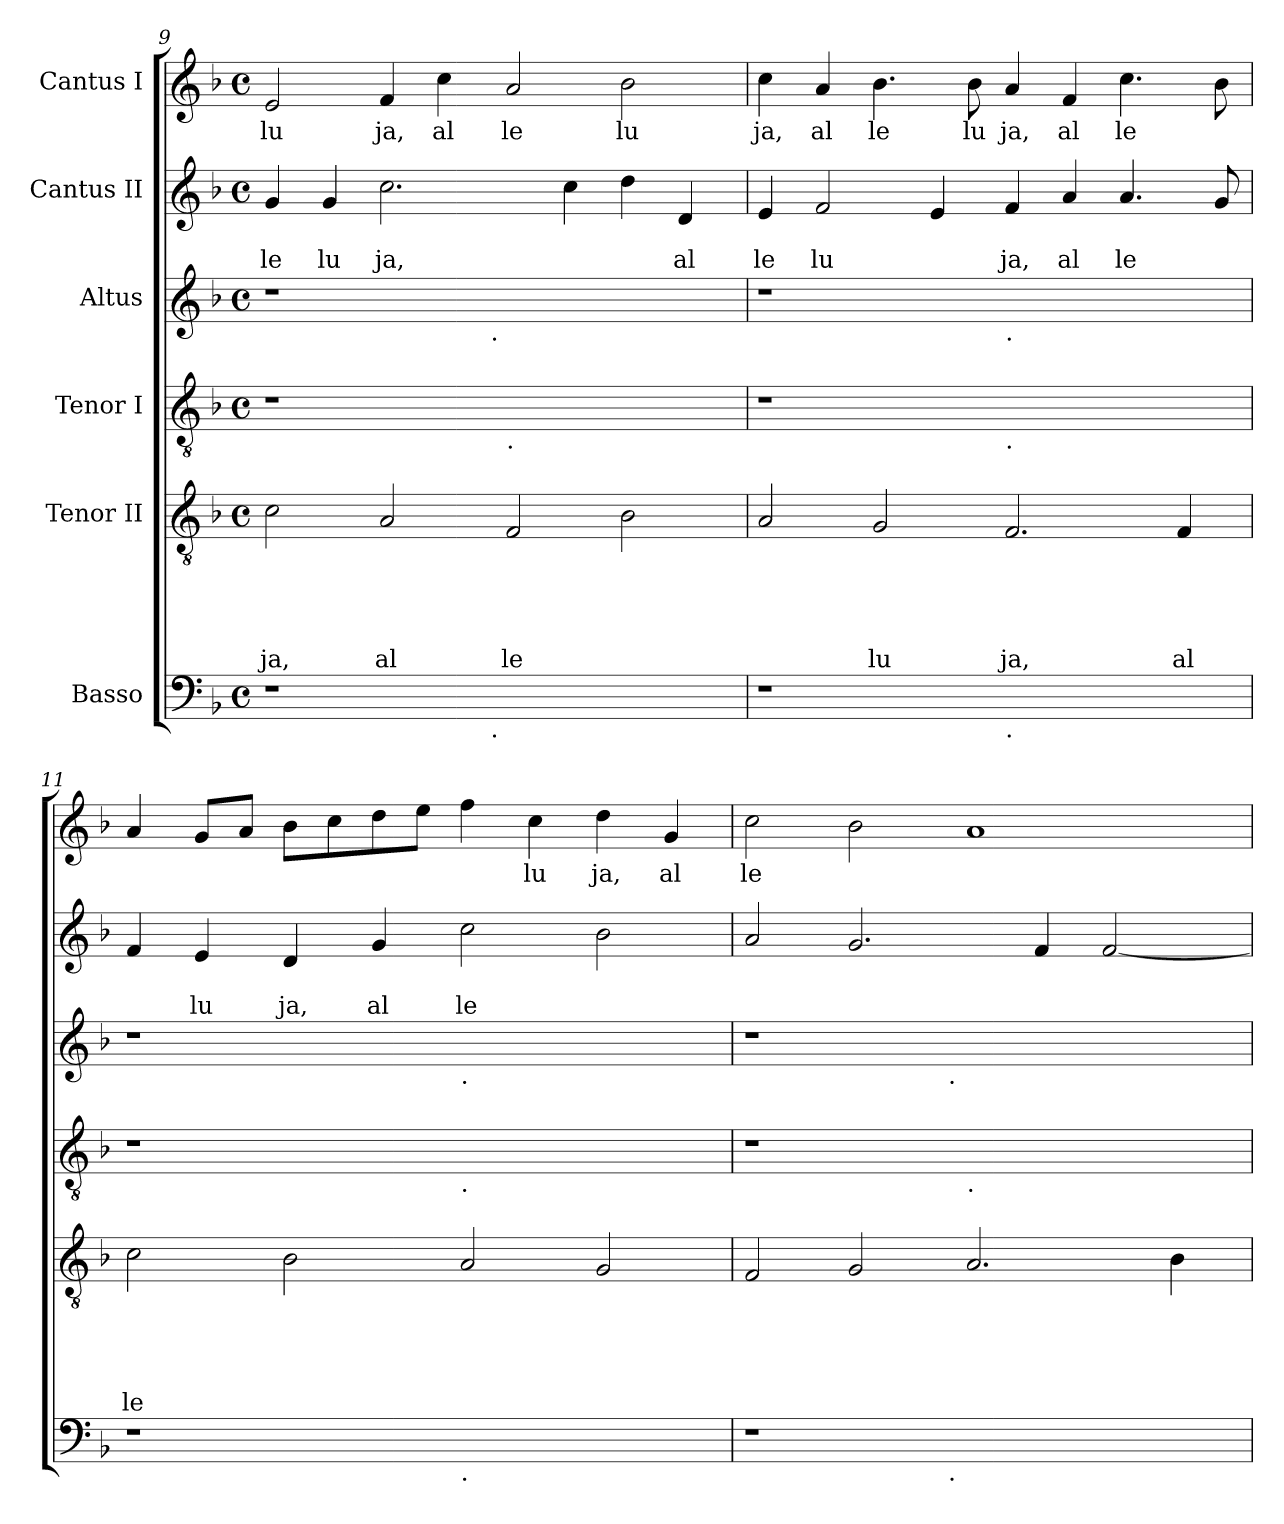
**kern	**kern	**text	**text	**text	**text	**text	**kern	**kern	**kern	**text	**text	**kern	**text
*part6	*part5	*part5	*part5	*part5	*part5	*part5	*part4	*part3	*part2	*part2	*part2	*part1	*part1
*staff6	*staff5	*staff5	*staff5	*staff5	*staff5	*staff5	*staff4	*staff3	*staff2	*staff2	*staff2	*staff1	*staff1
*I"Basso	*I"Tenor II	*	*	*	*	*	*I"Tenor I	*I"Altus	*I"Cantus II	*	*	*I"Cantus I	*
*clefF4	*clefGv2	*	*	*	*	*	*clefGv2	*clefG2	*clefG2	*	*	*clefG2	*
*k[b-]	*k[b-]	*	*	*	*	*	*k[b-]	*k[b-]	*k[b-]	*	*	*k[b-]	*
*F:	*F:	*	*	*	*	*	*F:	*F:	*F:	*	*	*F:	*
*M4/4	*M4/4	*	*	*	*	*	*M4/4	*M4/4	*M4/4	*	*	*M4/4	*
*met(c)	*met(c)	*	*	*	*	*	*met(c)	*met(c)	*met(c)	*	*	*met(c)	*
=9	=9	=9	=9	=9	=9	=9	=9	=9	=9	=9	=9	=9	=9
!	!	!	!	!	!	!LO:LY:b	!	!	!	!	!LO:LY:b	!	!LO:LY:b
*^	*	*	*	*	*	*	*	*^	*	*	*	*	*
1r	2ryy	2c\	.	.	.	.	ja,	1r	1r	2ryy	4g/	.	le	2e/	lu
!	!	!	!	!	!	!	!	!	!	!	!	!	!LO:LY:b	!	!
.	.	.	.	.	.	.	.	.	.	.	4g/	.	lu	.	.
!	!	!	!	!	!	!	!LO:LY:b	!	!	!	!	!	!LO:LY:b	!	!LO:LY:b
.	4...ryy	2A/	.	.	.	.	al	.	.	4...ryy	2.cc\	.	ja,	4f/	ja,
!	!	!	!	!	!	!	!	!	!	!	!	!	!	!	!LO:LY:b
.	.	.	.	.	.	.	.	.	.	.	.	.	.	4cc\	al
!	!	!	!	!	!	!	!	!	!	!LO:TX:b:t=.	!	!	!	!	!
!	!LO:TX:b:t=.	!	!	!	!	!	!	!	!	!	!	!	!	!	!
.	1ryy	.	.	.	.	.	.	.	.	1ryy	.	.	.	.	.
!	!	!	!	!	!	!	!	!LO:TX:b:t=.	!	!	!	!	!	!	!
!	!	!	!	!	!	!	!LO:LY:b	!	!	!	!	!	!	!	!LO:LY:b
1ryy	.	2F/	.	.	.	.	le	1ryy	1ryy	.	.	.	.	2a/	le
.	.	.	.	.	.	.	.	.	.	.	4cc\	.	.	.	.
!	!	!	!	!	!	!	!	!	!	!	!	!	!	!	!LO:LY:b
.	.	2B-\	.	.	.	.	.	.	.	.	4dd\	.	.	2b-\	lu
!	!	!	!	!	!	!	!	!	!	!	!	!	!LO:LY:b	!	!
.	.	.	.	.	.	.	.	.	.	.	4d/	.	al	.	.
.	32ryy	.	.	.	.	.	.	.	.	32ryy	.	.	.	.	.
=10	=10	=10	=10	=10	=10	=10	=10	=10	=10	=10	=10	=10	=10	=10	=10
!	!	!	!	!	!	!	!	!	!	!	!	!	!LO:LY:b	!	!LO:LY:b
*v	*v	*	*	*	*	*	*	*	*v	*v	*	*	*	*	*
1r	2A/	.	.	.	.	.	1r	1r	4e/	.	le	4cc\	ja,
!	!	!	!	!	!	!	!	!	!	!	!LO:LY:b	!	!LO:LY:b
.	.	.	.	.	.	.	.	.	2f/	.	lu	4a/	al
!	!	!	!	!	!	!LO:LY:b	!	!	!	!	!	!	!LO:LY:b
.	2G/	.	.	.	.	lu	.	.	.	.	.	4.b-\	le
.	.	.	.	.	.	.	.	.	4e/	.	.	.	.
!	!	!	!	!	!	!	!	!	!	!	!	!	!LO:LY:b
.	.	.	.	.	.	.	.	.	.	.	.	8b-\	lu
!	!	!	!	!	!	!	!	!LO:TX:b:t=.	!	!	!	!	!
!	!	!	!	!	!	!	!LO:TX:b:t=.	!	!	!	!	!	!
!LO:TX:b:t=.	!	!	!	!	!	!	!	!	!	!	!	!	!
!	!	!	!	!	!	!LO:LY:b	!	!	!	!	!LO:LY:b	!	!LO:LY:b
1ryy	2.F/	.	.	.	.	ja,	1ryy	1ryy	4f/	.	ja,	4a/	ja,
!	!	!	!	!	!	!	!	!	!	!	!LO:LY:b	!	!LO:LY:b
.	.	.	.	.	.	.	.	.	4a/	.	al	4f/	al
!	!	!	!	!	!	!	!	!	!	!	!LO:LY:b	!	!LO:LY:b
.	.	.	.	.	.	.	.	.	4.a/	.	le	4.cc\	le
!	!	!	!	!	!	!LO:LY:b	!	!	!	!	!	!	!
.	4F/	.	.	.	.	al	.	.	.	.	.	.	.
.	.	.	.	.	.	.	.	.	8g/	.	.	8b-\	.
=11	=11	=11	=11	=11	=11	=11	=11	=11	=11	=11	=11	=11	=11
!	!	!	!	!	!	!LO:LY:b	!	!	!	!	!	!	!
1r	2c\	.	.	.	.	le	1r	1r	4f/	.	.	4a/	.
!	!	!	!	!	!	!	!	!	!	!	!LO:LY:b	!	!
.	.	.	.	.	.	.	.	.	4e/	.	lu	8g/L	.
.	.	.	.	.	.	.	.	.	.	.	.	8a/J	.
!	!	!	!	!	!	!	!	!	!	!	!LO:LY:b	!	!
.	2B-\	.	.	.	.	.	.	.	4d/	.	ja,	8b-\L	.
.	.	.	.	.	.	.	.	.	.	.	.	8cc\	.
!	!	!	!	!	!	!	!	!	!	!	!LO:LY:b	!	!
.	.	.	.	.	.	.	.	.	4g/	.	al	8dd\	.
.	.	.	.	.	.	.	.	.	.	.	.	8ee\J	.
!	!	!	!	!	!	!	!	!LO:TX:b:t=.	!	!	!	!	!
!	!	!	!	!	!	!	!LO:TX:b:t=.	!	!	!	!	!	!
!LO:TX:b:t=.	!	!	!	!	!	!	!	!	!	!	!	!	!
!	!	!	!	!	!	!	!	!	!	!	!LO:LY:b	!	!
1ryy	2A/	.	.	.	.	.	1ryy	1ryy	2cc\	.	le	4ff\	.
!	!	!	!	!	!	!	!	!	!	!	!	!	!LO:LY:b
.	.	.	.	.	.	.	.	.	.	.	.	4cc\	lu
!	!	!	!	!	!	!	!	!	!	!	!	!	!LO:LY:b
.	2G/	.	.	.	.	.	.	.	2b-\	.	.	4dd\	ja,
!	!	!	!	!	!	!	!	!	!	!	!	!	!LO:LY:b
.	.	.	.	.	.	.	.	.	.	.	.	4g/	al
=12	=12	=12	=12	=12	=12	=12	=12	=12	=12	=12	=12	=12	=12
!	!	!	!	!	!	!	!	!	!	!	!	!	!LO:LY:b
*^	*	*	*	*	*	*	*	*^	*	*	*	*	*
1r	2ryy	2F/	.	.	.	.	.	1r	1r	2ryy	2a/	.	.	2cc\	le
.	4...ryy	2G/	.	.	.	.	.	.	.	4...ryy	2.g/	.	.	2b-\	.
!	!	!	!	!	!	!	!	!	!	!LO:TX:b:t=.	!	!	!	!	!
!	!LO:TX:b:t=.	!	!	!	!	!	!	!	!	!	!	!	!	!	!
.	1ryy	.	.	.	.	.	.	.	.	1ryy	.	.	.	.	.
!	!	!	!	!	!	!	!	!LO:TX:b:t=.	!	!	!	!	!	!	!
1ryy	.	2.A/	.	.	.	.	.	1ryy	1ryy	.	.	.	.	1a	.
.	.	.	.	.	.	.	.	.	.	.	4f/	.	.	.	.
.	.	.	.	.	.	.	.	.	.	.	[<2f/	.	.	.	.
.	.	4B-\	.	.	.	.	.	.	.	.	.	.	.	.	.
.	32ryy	.	.	.	.	.	.	.	.	32ryy	.	.	.	.	.
*v	*v	*	*	*	*	*	*	*	*v	*v	*	*	*	*	*
=	=	=	=	=	=	=	=	=	=	=	=	=	=
*-	*-	*-	*-	*-	*-	*-	*-	*-	*-	*-	*-	*-	*-
